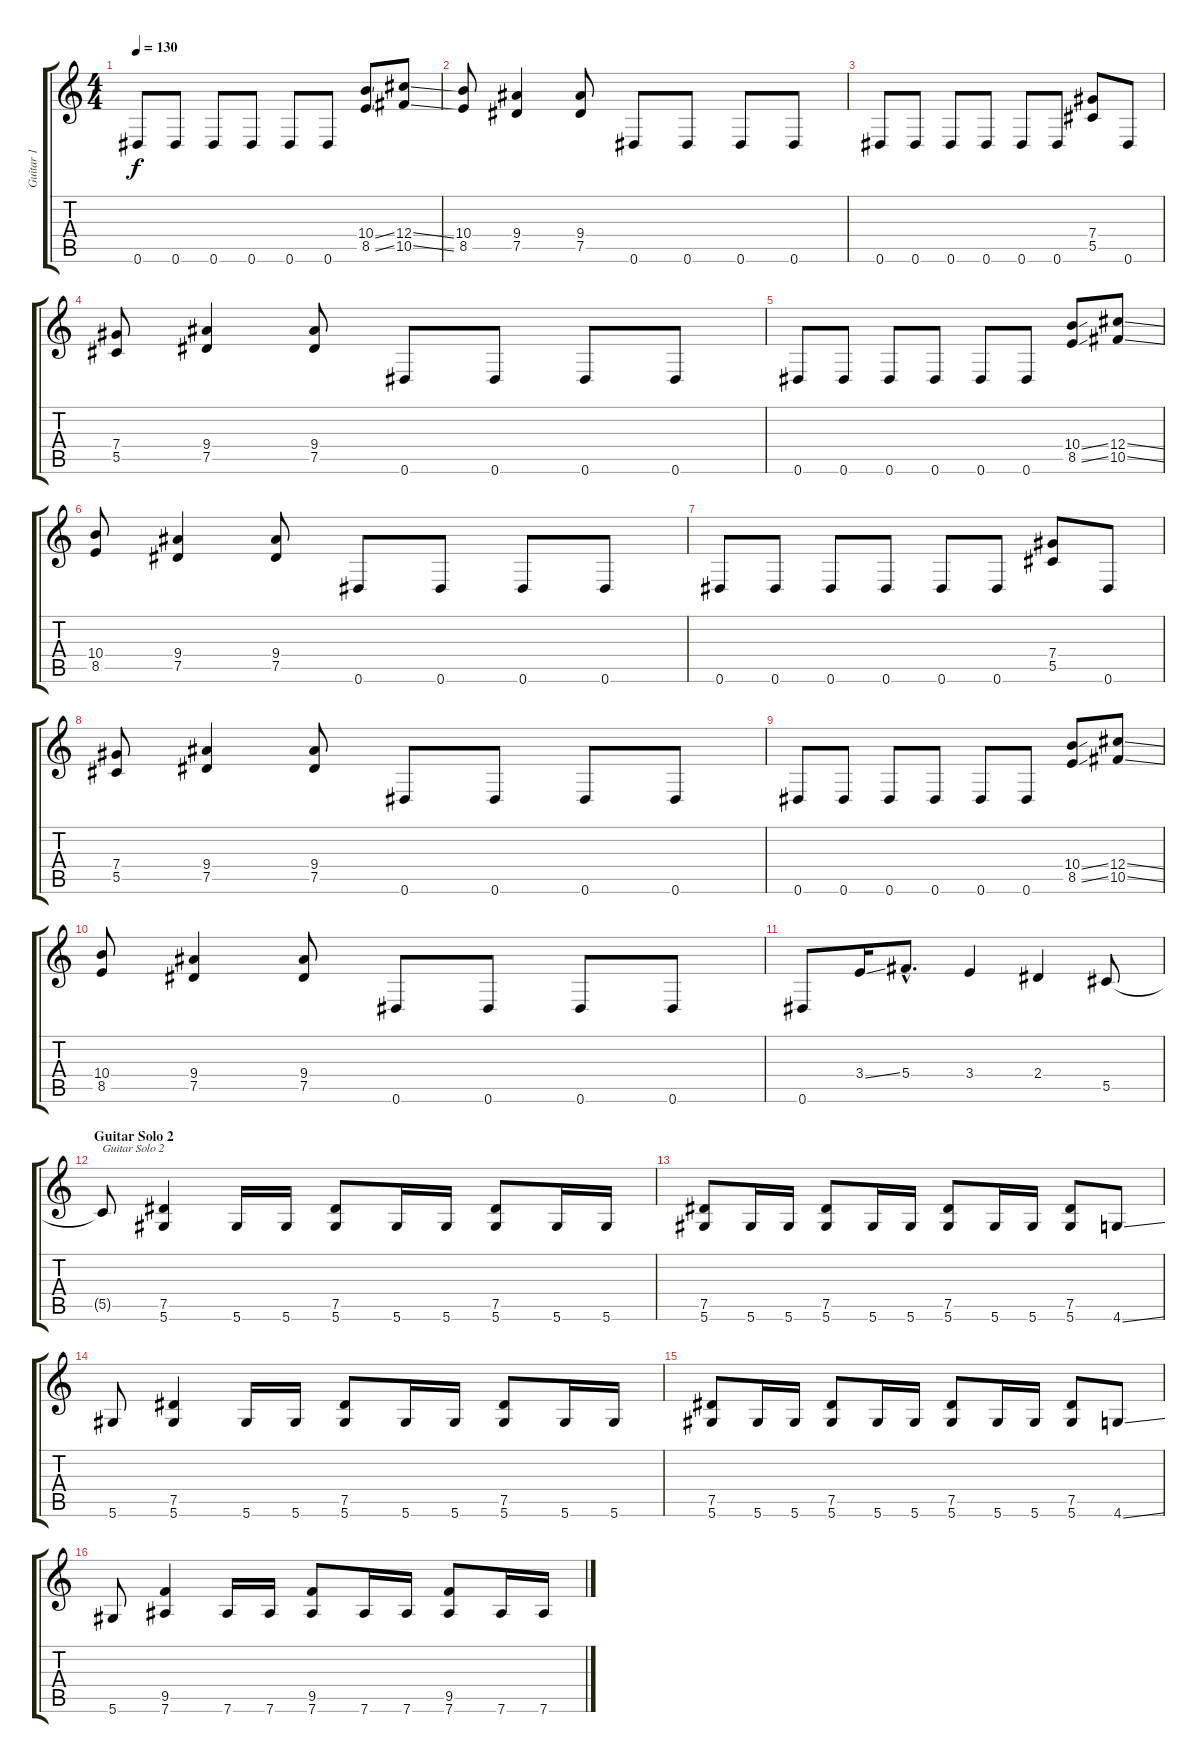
\track ("Guitar 1" "Guitar 1") {instrument distortionguitar}
\staff {score tabs}
\tuning (Eb4 Bb3 Gb3 Db3 Ab2 Eb2) {hide}
\ts (4 4)
\tempo 130
\clef g2
\ks c
0.6.8{dy f} 0.6.8 0.6.8 0.6.8 0.6.8 0.6.8 (10.4{ss} 8.5{ss}).8 (12.4{ss} 10.5{ss}).8 |
(10.4 8.5).8 (9.4 7.5).4 (9.4 7.5).8 0.6.8 0.6.8 0.6.8 0.6.8 |
0.6.8 0.6.8 0.6.8 0.6.8 0.6.8 0.6.8 (7.4 5.5).8 0.6.8 |
(7.4 5.5).8 (9.4 7.5).4 (9.4 7.5).8 0.6.8 0.6.8 0.6.8 0.6.8 |
0.6.8 0.6.8 0.6.8 0.6.8 0.6.8 0.6.8 (10.4{ss} 8.5{ss}).8 (12.4{ss} 10.5{ss}).8 |
(10.4 8.5).8 (9.4 7.5).4 (9.4 7.5).8 0.6.8 0.6.8 0.6.8 0.6.8 |
0.6.8 0.6.8 0.6.8 0.6.8 0.6.8 0.6.8 (7.4 5.5).8 0.6.8 |
(7.4 5.5).8 (9.4 7.5).4 (9.4 7.5).8 0.6.8 0.6.8 0.6.8 0.6.8 |
0.6.8 0.6.8 0.6.8 0.6.8 0.6.8 0.6.8 (10.4{ss} 8.5{ss}).8 (12.4{ss} 10.5{ss}).8 |
(10.4 8.5).8 (9.4 7.5).4 (9.4 7.5).8 0.6.8 0.6.8 0.6.8 0.6.8 |
0.6.8 3.4{ss}.16 5.4{hac}.8{d} 3.4.4 2.4.4 5.5.8 |
\section ("" "Guitar Solo 2")
5.5{t}.8{txt "Guitar Solo 2"} (7.5 5.6).4 5.6.16 5.6.16 (7.5 5.6).8 5.6.16 5.6.16 (7.5 5.6).8 5.6.16 5.6.16 |
(7.5 5.6).8 5.6.16 5.6.16 (7.5 5.6).8 5.6.16 5.6.16 (7.5 5.6).8 5.6.16 5.6.16 (7.5 5.6).8 4.6{ss}.8 |
5.6.8 (7.5 5.6).4 5.6.16 5.6.16 (7.5 5.6).8 5.6.16 5.6.16 (7.5 5.6).8 5.6.16 5.6.16 |
(7.5 5.6).8 5.6.16 5.6.16 (7.5 5.6).8 5.6.16 5.6.16 (7.5 5.6).8 5.6.16 5.6.16 (7.5 5.6).8 4.6{ss}.8 |
5.6.8 (9.5 7.6).4 7.6.16 7.6.16 (9.5 7.6).8 7.6.16 7.6.16 (9.5 7.6).8 7.6.16 7.6.16
